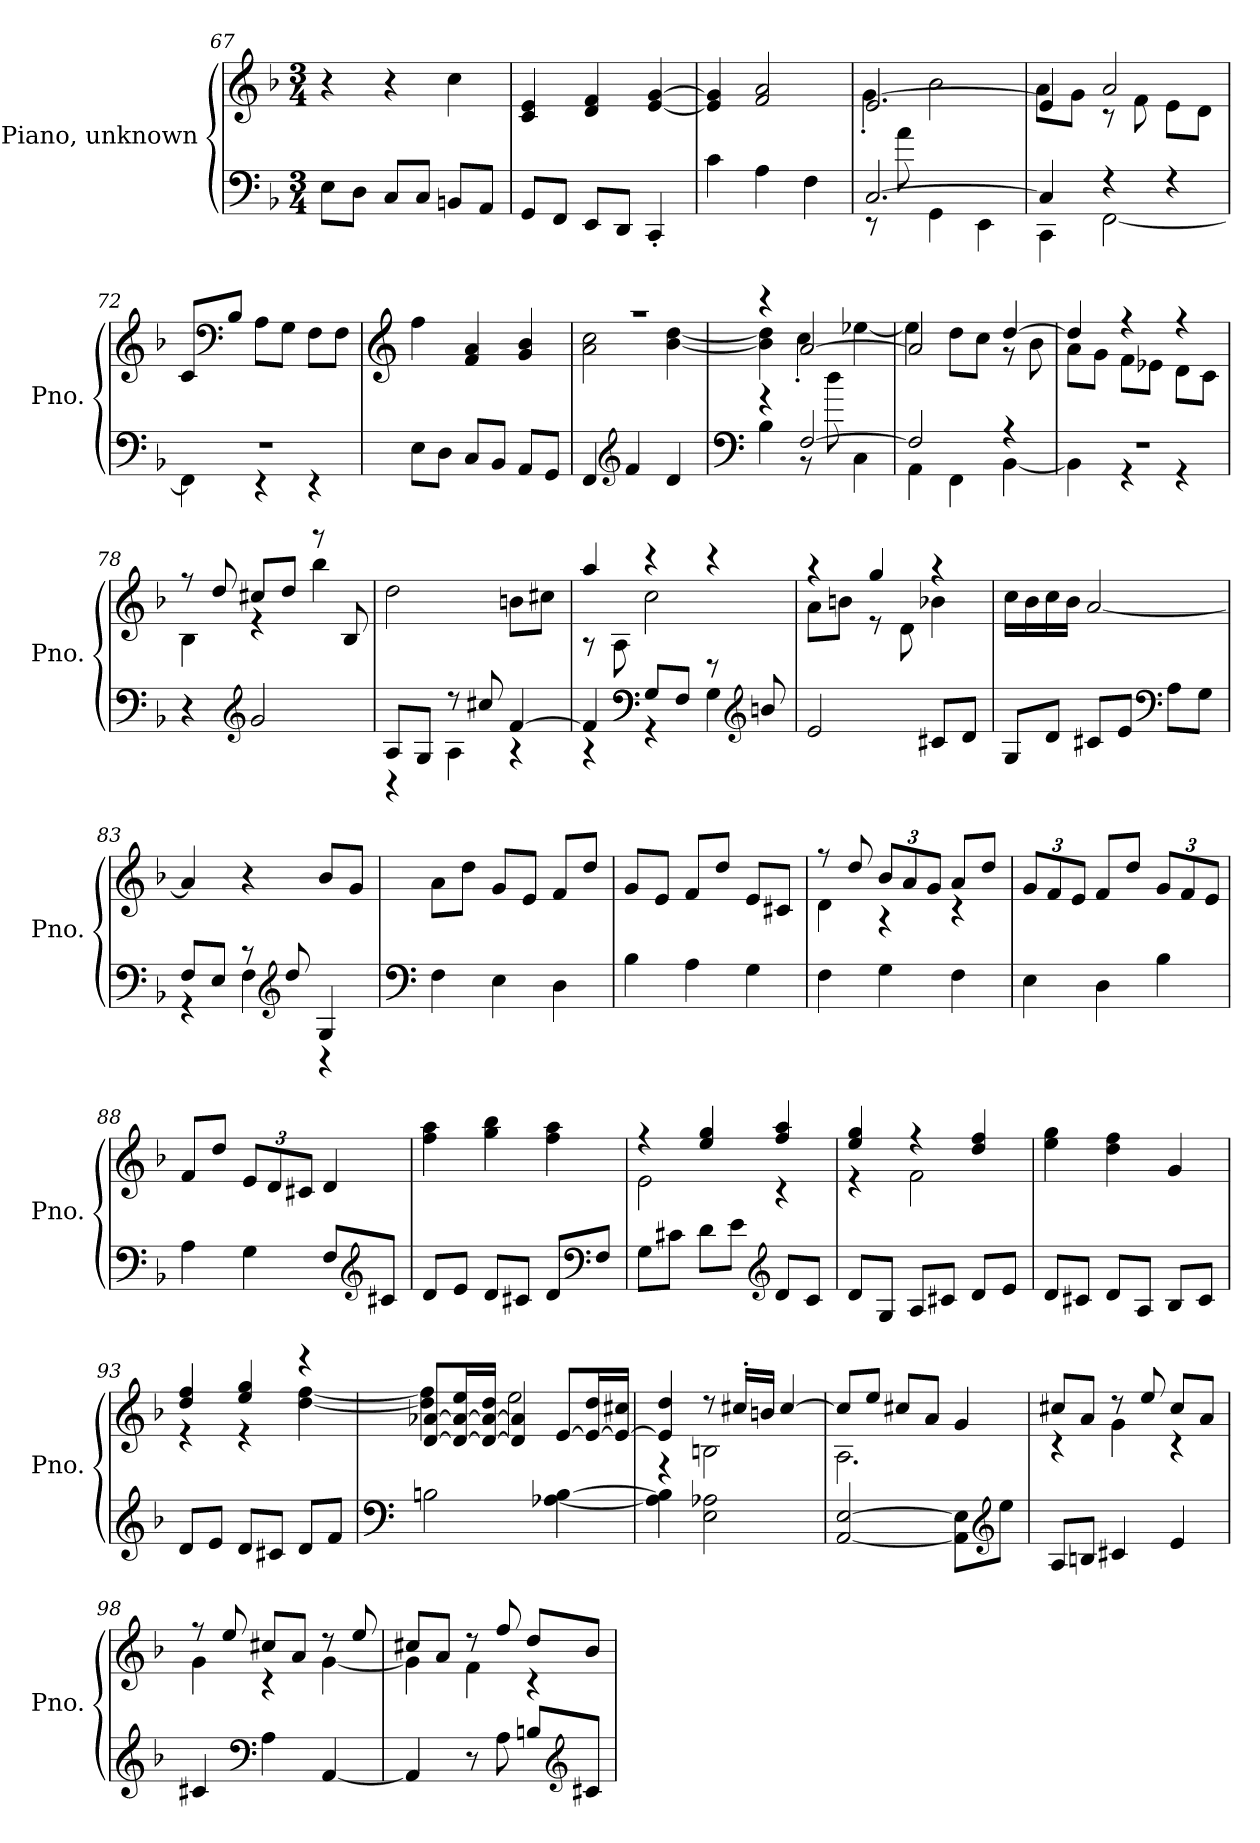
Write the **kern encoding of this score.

**kern	**kern
*part1	*part1
*staff2	*staff1
*I"Piano, unknown	*
*I'Pno.	*
*clefF4	*clefG2
*k[b-]	*k[b-]
*M3/4	*M3/4
=67	=67
8E\L	4r
8D\J	.
8C/L	4r
8C/J	.
8BBn/L	4cc\
8AA/J	.
=68	=68
8GG/L	4c/ 4e/
8FF/J	.
8EE/L	4d/ 4f/
8DD/J	.
4CC'/	[4e/ [4g/
=69	=69
4c\	4e/] 4g/]
4A\	2f/ 2a/
4F\	.
=70	=70
*^	*^
[2.C/	8r	[2.e/	4g'\
.	8a\	.	.
.	4GG\	.	2b-\
.	4EE\	.	.
!!LO:LB:g=z	!!
=71	=71	=71	=71
4C/]	4CC\	4e/]	8a\L
.	.	.	8g\J
4r	[2FF\	2a/	8r
.	.	.	8f\
4r	.	.	8e\L
.	.	.	8d\J
*	*	*v	*v
=72	=72	=72
2.r	4FF\]	8c/L
*	*	*clefF4
.	.	8B-/J
.	4r	8A\L
.	.	8G\J
.	4r	8F\L
.	.	8F\J
*v	*v	*
=73	=73
*	*clefG2
8E\L	4ff\
8D\J	.
8C/L	4f/ 4a/
8BB-/J	.
8AA/L	4g/ 4b-/
8GG/J	.
=74	=74
*	*^
4FF/	2.r	2a\ 2cc\
*clefG2	*	*
4f/	.	.
4d/	.	[4b-\ [4dd\
=75	=75	=75
*clefF4	*	*
*^	*	*
4r	4B-\	4r	4b-\] 4dd\]
[2F/	8r	[2a/	4cc'\
.	8dd\	.	.
.	4C\	.	[4ee-X\
=76	=76	=76	=76
2F/]	4AA\	2a/]	4ee-\]
.	4FF\	.	8dd\L
.	.	.	8cc\J
4r	[4BB-\	[4dd/	8r
.	.	.	8b-\
!!LO:LB:g=z	!!
=77	=77	=77	=77
2.r	4BB-\]	4dd/]	8a\L
.	.	.	8g\J
.	4r	4r	8f\L
.	.	.	8e-X\J
.	4r	4r	8d\L
.	.	.	8c\J
*v	*v	*	*
=78	=78	=78
4r	8r	4B-\
.	8dd/	.
*clefG2	*	*
2g/	8cc#X/L	4r
.	8dd/J	.
.	8r	4bb-\
.	8B-/	.
*	*v	*v
=79	=79
*^	*
8A/L	4r	2dd\
8G/J	.	.
8r	4A\	.
8cc#X/	.	.
[4f/	4r	8bn\L
.	.	8cc#X\J
=80	=80	=80
*	*	*^
4f/]	4r	4aa/	8r
.	.	.	8A\
*clefF4	*	*	*
8G/L	4r	4r	2cc\
8F/J	.	.	.
8r	4G\	4r	.
*clefG2	*	*	*
8bn/	.	.	.
*v	*v	*	*
=81	=81	=81
2e/	4r	8a\L
.	.	8bn\J
.	4gg/	8r
.	.	8d\
8c#X/L	4r	4b-X\
8d/J	.	.
*	*v	*v
!!LO:LB:g=z
=82	=82
8G/L	16cc\LL
.	16b-\
8d/J	16cc\
.	16b-\JJ
8c#X/L	[2a/
8e/J	.
*clefF4	*
8A\L	.
8G\J	.
=83	=83
*^	*
8F/L	4r	4a/]
8E/J	.	.
8r	4F\	4r
*clefG2	*	*
8dd/	.	.
4G/	4r	8b-/L
.	.	8g/J
*v	*v	*
=84	=84
*clefF4	*
4F\	8a\L
.	8dd\J
4E\	8g/L
.	8e/J
4D\	8f/L
.	8dd/J
=85	=85
4B-\	8g/L
.	8e/J
4A\	8f/L
.	8dd/J
4G\	8e/L
.	8c#X/J
=86	=86
*	*^
4F\	8r	4d\
.	8dd/	.
*	*Xbrackettup	*
4G\	12b-/L	4r
.	12a/	.
.	12g/J	.
4F\	8a/L	4r
.	8dd/J	.
*	*v	*v
!!LO:LB:g=z
=87	=87
4E\	12g/L
.	12f/
.	12e/J
4D\	8f/L
.	8dd/J
4B-\	12g/L
.	12f/
.	12e/J
=88	=88
4A\	8f/L
.	8dd/J
4G\	12e/L
.	12d/
.	12c#X/J
8F/L	4d/
*clefG2	*
8c#X/J	.
=89	=89
8d/L	4ff\ 4aa\
8e/J	.
8d/L	4gg\ 4bb-\
8c#X/J	.
8d/L	4ff\ 4aa\
*clefF4	*
8F/J	.
=90	=90
*	*^
8G\L	4r	2e\
8c#X\J	.	.
8d\L	4ee/ 4gg/	.
8e\J	.	.
*clefG2	*	*
8d/L	4ff/ 4aa/	4r
8c#/J	.	.
!!LO:LB:g=z	!!
=91	=91	=91
8d/L	4ee/ 4gg/	4r
8G/J	.	.
8A/L	4r	2f\
8c#X/J	.	.
8d/L	4dd/ 4ff/	.
8e/J	.	.
*	*v	*v
=92	=92
8d/L	4ee\ 4gg\
8c#X/J	.
8d/L	4dd\ 4ff\
8A/J	.
8B-/L	4g/
8c#/J	.
=93	=93
*	*^
8d/L	4dd/ 4ff/	4r
8e/J	.	.
8d/L	4ee/ 4gg/	4r
8c#X/J	.	.
8d/L	4r	[4dd\ [4ff\
8f/J	.	.
=94	=94	=94
*clefF4	*	*
2Bn\	[8d/ [8a-X/L	4dd\] 4ff\]
.	16d/_ 16a-/_ 16ee/L	.
.	16d/_ 16a-/_ 16dd/JJ	.
.	4d/] 4a-/]	2ee\
[4A-X\ [4B\	[8e/L	.
.	16e/_ 16dd/L	.
.	16e/_ 16cc#X/JJ	.
!!LO:PB:g=z	!!
=95	=95	=95
4A-\] 4B\]	4e/] 4dd/	4r
2E\ 2A-X\	8r	2Bn\
.	16cc#X'/LL	.
.	16bn/JJ	.
.	[4cc#/	.
=96	=96	=96
[2AA/ [2E/	8cc#/L]	2.A\
.	8ee/J	.
.	8cc#X/L	.
.	8a/J	.
8AA\] 8E\]L	4g/	.
*clefG2	*	*
8ee\J	.	.
=97	=97	=97
8A/L	8cc#X/L	4r
8Bn/J	8a/J	.
4c#X/	8r	4g\
.	8ee/	.
4e/	8cc#/L	4r
.	8a/J	.
=98	=98	=98
4c#X/	8r	4g\
.	8ee/	.
*clefF4	*	*
4A\	8cc#X/L	4r
.	8a/J	.
[4AA/	8r	[4g\
.	8ee/	.
!!LO:LB:g=z	!!
=99	=99	=99
4AA/]	8cc#X/L	4g\]
.	8a/J	.
8r	8r	4f\
8A\	8ff/	.
8Bn/L	8dd/L	4r
*clefG2	*	*
8c#X/J	8b-/J	.
*	*v	*v
=	=
*-	*-
